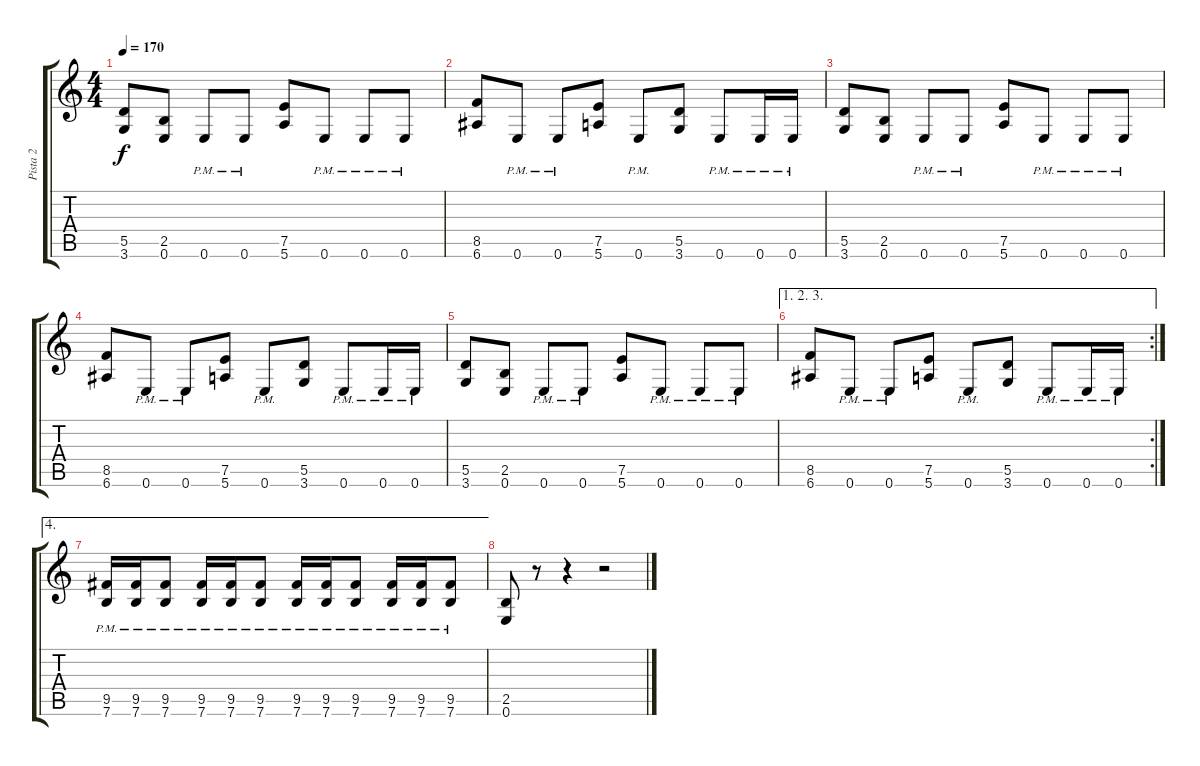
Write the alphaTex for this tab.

\track ("Pista 2" "Pista 2") {instrument distortionguitar}
\staff {score tabs}
\tuning (E4 B3 G3 D3 A2 E2) {hide}
\ts (4 4)
\tempo 170
\clef g2
\ks c
(5.5 3.6).8{dy f} (2.5 0.6).8 0.6{pm}.8 0.6{pm}.8 (7.5 5.6).8 0.6{pm}.8 0.6{pm}.8 0.6{pm}.8 |
(8.5 6.6).8 0.6{pm}.8 0.6{pm}.8 (7.5 5.6).8 0.6{pm}.8 (5.5 3.6).8 0.6{pm}.8 0.6{pm}.16 0.6{pm}.16 |
(5.5 3.6).8 (2.5 0.6).8 0.6{pm}.8 0.6{pm}.8 (7.5 5.6).8 0.6{pm}.8 0.6{pm}.8 0.6{pm}.8 |
(8.5 6.6).8 0.6{pm}.8 0.6{pm}.8 (7.5 5.6).8 0.6{pm}.8 (5.5 3.6).8 0.6{pm}.8 0.6{pm}.16 0.6{pm}.16 |
(5.5 3.6).8 (2.5 0.6).8 0.6{pm}.8 0.6{pm}.8 (7.5 5.6).8 0.6{pm}.8 0.6{pm}.8 0.6{pm}.8 |
\ae (1 2 3)
\rc 2
(8.5 6.6).8 0.6{pm}.8 0.6{pm}.8 (7.5 5.6).8 0.6{pm}.8 (5.5 3.6).8 0.6{pm}.8 0.6{pm}.16 0.6{pm}.16 |
\ae 4
(9.5{pm} 7.6{pm}).16 (9.5{pm} 7.6{pm}).16 (9.5{pm} 7.6{pm}).8 (9.5{pm} 7.6{pm}).16 (9.5{pm} 7.6{pm}).16 (9.5{pm} 7.6{pm}).8 (9.5{pm} 7.6{pm}).16 (9.5{pm} 7.6{pm}).16 (9.5{pm} 7.6{pm}).8 (9.5{pm} 7.6{pm}).16 (9.5{pm} 7.6{pm}).16 (9.5{pm} 7.6{pm}).8 |
(2.5 0.6).8 r.8 r.4 r.2
